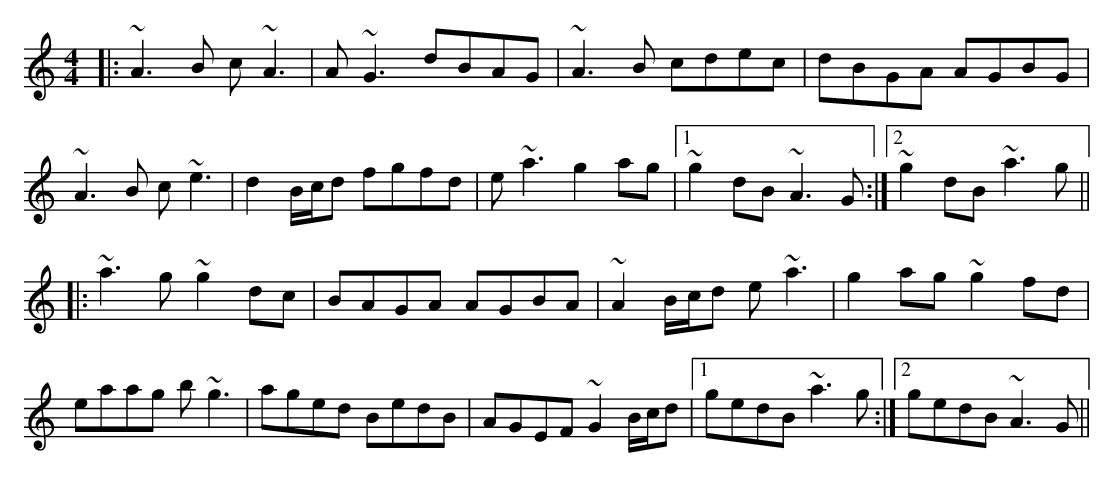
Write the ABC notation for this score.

X:1
M:4/4
K:Amin
|:~A3B c~A3|A~G3dBAG|~A3B cdec|dBGA AGBG|
~A3B c~e3|d2B/c/d fgfd|e~a3 g2ag|1 ~g2dB ~A3G:|2 ~g2dB ~a3g||
|:~a3g~g2dc|BAGA AGBA|~A2B/c/d e~a3|g2ag~g2fd|
eaag b~g3|aged BedB|AGEF ~G2B/c/d|1 gedB ~a3g:|2 gedB ~A3G||
